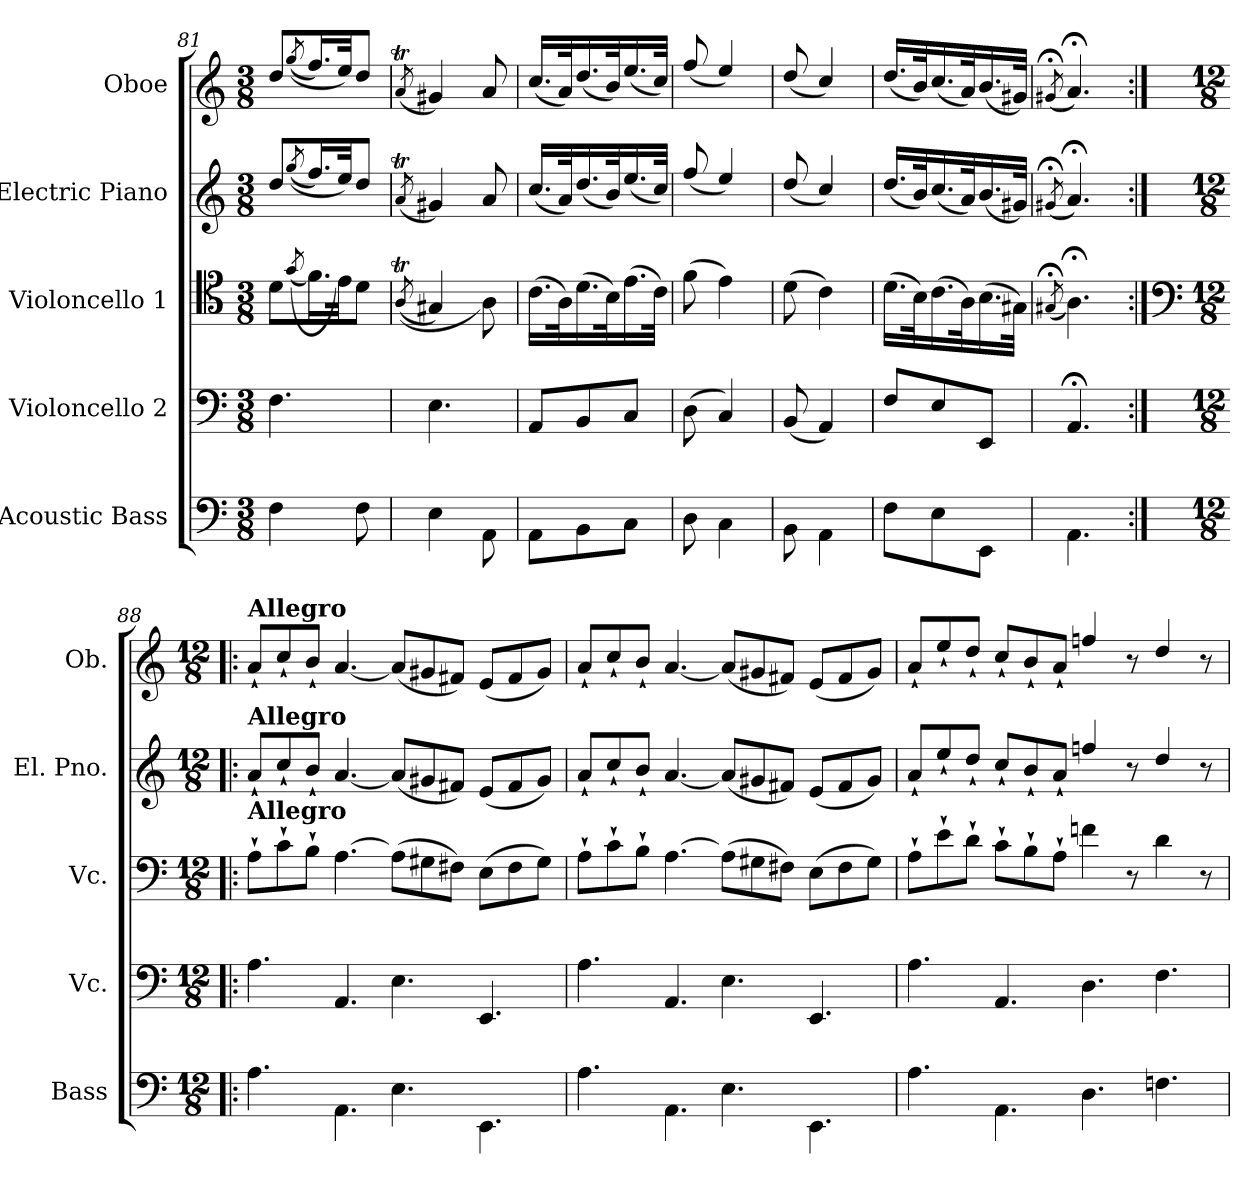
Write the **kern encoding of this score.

**kern	**kern	**kern	**kern	**kern
*part5	*part4	*part3	*part2	*part1
*staff5	*staff4	*staff3	*staff2	*staff1
*I"Acoustic Bass	*I"Violoncello 2	*I"Violoncello 1	*I"Electric Piano	*I"Oboe
*I'Bass	*I'Vc.	*I'Vc.	*I'El. Pno.	*I'Ob.
*clefF4	*clefF4	*clefC4	*clefG2	*clefG2
*ITrd7c12	*	*	*	*
*k[]	*k[]	*k[]	*k[]	*k[]
*M3/8	*M3/8	*M3/8	*M3/8	*M3/8
=81	=81	=81	=81	=81
4FF\	4.F\	8d\L	8dd/L	8dd/L
.	.	(<(<8qg/	(<(<8qgg/	(<(<8qgg/
.	.	16.f\L)	16.ff/L)	16.ff/L)
.	.	32e\JK)	32ee/JK)	32ee/JK)
8FF\	.	8d\J	8dd/J	8dd/J
=82	=82	=82	=82	=82
.	.	(<(<8qAT/	(<8qaT/	(<8qaT/
4EE\	4.E\	4G#X/)	4g#X/)	4g#X/)
8AAA\	.	8A\)	8a/	8a/
!!LO:LB:g=z
=83	=83	=83	=83	=83
8AAA\L	8AA/L	(>16.c\LL	(<16.cc/LL	(<16.cc/LL
.	.	32A\K)	32a/K)	32a/K)
8BBB\	8BB/	(>16.d\	(<16.dd/	(<16.dd/
.	.	32B\K)	32b/K)	32b/K)
8CC\J	8C/J	(>16.e\	(<16.ee/	(<16.ee/
.	.	32c\JJk)	32cc/JJk)	32cc/JJk)
=84	=84	=84	=84	=84
8DD\	(>8D\	(>8f\	(<8ff/	(<8ff/
4CC\	4C/)	4e\)	4ee/)	4ee/)
=85	=85	=85	=85	=85
8BBB\	(<8BB/	(>8d\	(<8dd/	(<8dd/
4AAA\	4AA/)	4c\)	4cc/)	4cc/)
=86	=86	=86	=86	=86
8FF\L	8F/L	(>16.d\LL	(<16.dd/LL	(<16.dd/LL
.	.	32B\K)	32b/K)	32b/K)
8EE\	8E/	(>16.c\	(<16.cc/	(<16.cc/
.	.	32A\K)	32a/K)	32a/K)
8EEE\J	8EE/J	(>16.B\	(<16.b/	(<16.b/
.	.	32G#X\JJk)	32g#X/JJk)	32g#X/JJk)
=87	=87	=87	=87	=87
.	.	(<8qG#X;</	(<8qg#X;</	(<8qg#X;</
4.AAA\	4.AA;</	4.A;<\)	4.a;</)	4.a;</)
!!LO:PB:g=z
=88:|!|:	=88:|!|:	=88:|!|:	=88:|!|:	=88:|!|:
*	*	*clefF4	*	*
*M12/8	*M12/8	*M12/8	*M12/8	*M12/8
*	*	*	*	*MM120
!	!	!	!	!LO:TX:a:B:t=Allegro
!	!	!	!LO:TX:a:B:t=Allegro	!
!	!	!LO:TX:a:B:t=Allegro	!	!
4.AA\	4.A\	8A`\L	8a`/L	8a`/L
.	.	8c`\	8cc`/	8cc`/
.	.	8B`\J	8b`/J	8b`/J
4.AAA\	4.AA/	[4.A\	[4.a/	[4.a/
4.EE\	4.E\	(>8A\L]	(<8a/L]	(<8a/L]
.	.	8G#X\	8g#X/	8g#X/
.	.	8F#X\J)	8f#X/J)	8f#X/J)
4.EEE\	4.EE/	(>8E\L	(<8e/L	(<8e/L
.	.	8F#\	8f#/	8f#/
.	.	8G#\J)	8g#/J)	8g#/J)
=89	=89	=89	=89	=89
4.AA\	4.A\	8A`\L	8a`/L	8a`/L
.	.	8c`\	8cc`/	8cc`/
.	.	8B`\J	8b`/J	8b`/J
4.AAA\	4.AA/	[4.A\	[4.a/	[4.a/
4.EE\	4.E\	(>8A\L]	(<8a/L]	(<8a/L]
.	.	8G#X\	8g#X/	8g#X/
.	.	8F#X\J)	8f#X/J)	8f#X/J)
4.EEE\	4.EE/	(>8E\L	(<8e/L	(<8e/L
.	.	8F#\	8f#/	8f#/
.	.	8G#\J)	8g#/J)	8g#/J)
!!LO:LB:g=z
=90	=90	=90	=90	=90
4.AA\	4.A\	8A`\L	8a`/L	8a`/L
.	.	8e`\	8ee`/	8ee`/
.	.	8d`\J	8dd`/J	8dd`/J
4.AAA\	4.AA/	8c`\L	8cc`/L	8cc`/L
.	.	8B`\	8b`/	8b`/
.	.	8A`\J	8a`/J	8a`/J
4.DD\	4.D\	4fn\	4ffn/	4ffn/
.	.	8r	8r	8r
4.FFn\	4.F\	4d\	4dd/	4dd/
.	.	8r	8r	8r
=	=	=	=	=
*-	*-	*-	*-	*-
